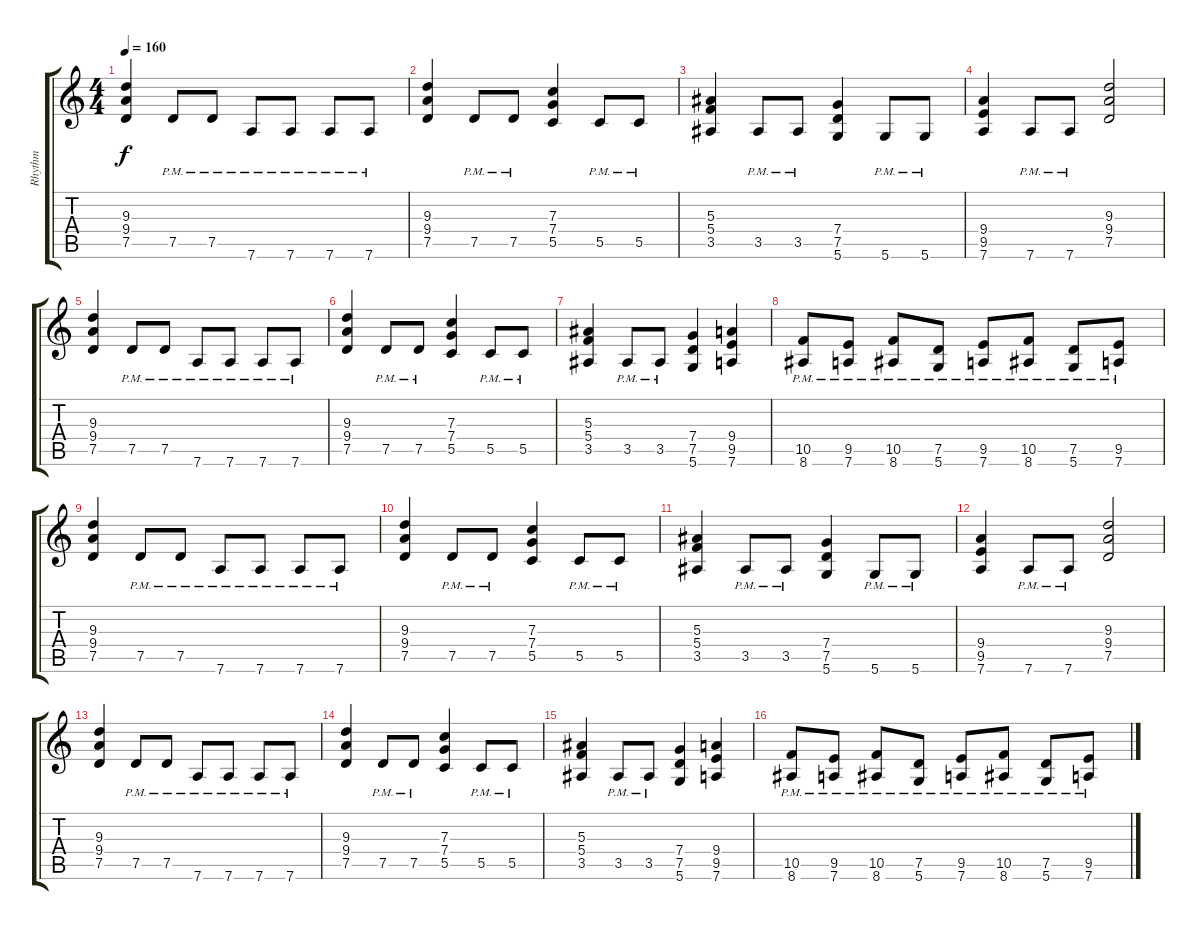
\track ("Rhythm" "Rhythm") {instrument distortionguitar}
\staff {score tabs}
\tuning (D4 A3 F3 C3 G2 D2) {hide}
\ts (4 4)
\tempo 160
\clef g2
\ks c
(9.3 9.4 7.5).4{dy f} 7.5{pm}.8 7.5{pm}.8 7.6{pm}.8 7.6{pm}.8 7.6{pm}.8 7.6{pm}.8 |
(9.3 9.4 7.5).4 7.5{pm}.8 7.5{pm}.8 (7.3 7.4 5.5).4 5.5{pm}.8 5.5{pm}.8 |
(5.3 5.4 3.5).4 3.5{pm}.8 3.5{pm}.8 (7.4 7.5 5.6).4 5.6{pm}.8 5.6{pm}.8 |
(9.4 9.5 7.6).4 7.6{pm}.8 7.6{pm}.8 (9.3 9.4 7.5).2 |
(9.3 9.4 7.5).4 7.5{pm}.8 7.5{pm}.8 7.6{pm}.8 7.6{pm}.8 7.6{pm}.8 7.6{pm}.8 |
(9.3 9.4 7.5).4 7.5{pm}.8 7.5{pm}.8 (7.3 7.4 5.5).4 5.5{pm}.8 5.5{pm}.8 |
(5.3 5.4 3.5).4 3.5{pm}.8 3.5{pm}.8 (7.4 7.5 5.6).4 (9.4 9.5 7.6).4 |
(10.5{pm} 8.6{pm}).8 (9.5{pm} 7.6{pm}).8 (10.5{pm} 8.6{pm}).8 (7.5{pm} 5.6{pm}).8 (9.5{pm} 7.6{pm}).8 (10.5{pm} 8.6{pm}).8 (7.5{pm} 5.6{pm}).8 (9.5{pm} 7.6{pm}).8 |
(9.3 9.4 7.5).4 7.5{pm}.8 7.5{pm}.8 7.6{pm}.8 7.6{pm}.8 7.6{pm}.8 7.6{pm}.8 |
(9.3 9.4 7.5).4 7.5{pm}.8 7.5{pm}.8 (7.3 7.4 5.5).4 5.5{pm}.8 5.5{pm}.8 |
(5.3 5.4 3.5).4 3.5{pm}.8 3.5{pm}.8 (7.4 7.5 5.6).4 5.6{pm}.8 5.6{pm}.8 |
(9.4 9.5 7.6).4 7.6{pm}.8 7.6{pm}.8 (9.3 9.4 7.5).2 |
(9.3 9.4 7.5).4 7.5{pm}.8 7.5{pm}.8 7.6{pm}.8 7.6{pm}.8 7.6{pm}.8 7.6{pm}.8 |
(9.3 9.4 7.5).4 7.5{pm}.8 7.5{pm}.8 (7.3 7.4 5.5).4 5.5{pm}.8 5.5{pm}.8 |
(5.3 5.4 3.5).4 3.5{pm}.8 3.5{pm}.8 (7.4 7.5 5.6).4 (9.4 9.5 7.6).4 |
(10.5{pm} 8.6{pm}).8 (9.5{pm} 7.6{pm}).8 (10.5{pm} 8.6{pm}).8 (7.5{pm} 5.6{pm}).8 (9.5{pm} 7.6{pm}).8 (10.5{pm} 8.6{pm}).8 (7.5{pm} 5.6{pm}).8 (9.5{pm} 7.6{pm}).8
